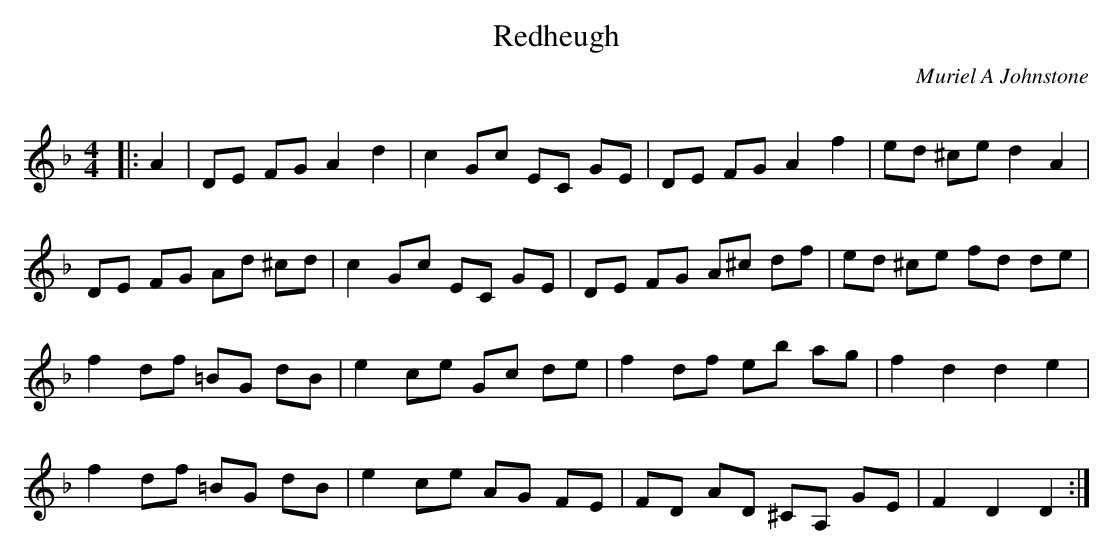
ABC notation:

X:1
T: Redheugh
C:Muriel A Johnstone
Q: 232
K:Dm
M:4/4
L:1/8
|:A2|DE FG A2 d2|c2 Gc EC GE|DE FG A2 f2|ed ^ce d2 A2|
DE FG Ad ^cd|c2 Gc EC GE|DE FG A^c df|ed ^ce fd de|
f2 df =BG dB|e2 ce Gc de|f2 df eb ag|f2 d2 d2 e2|
f2 df =BG dB|e2 ce AG FE|FD AD ^CA, GE|F2 D2 D2:|
